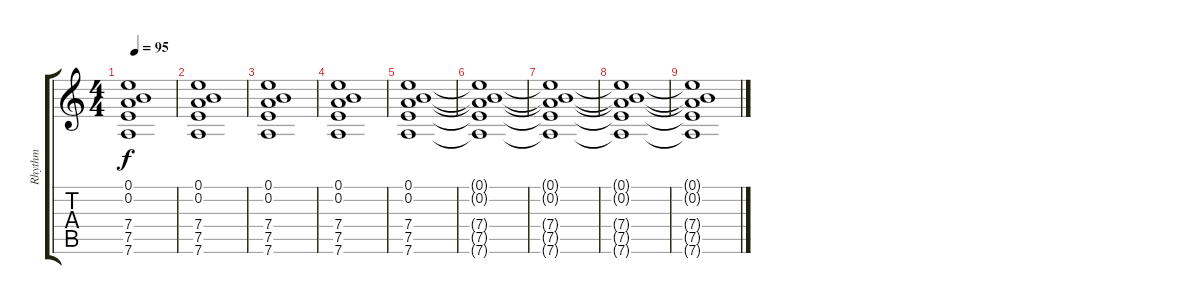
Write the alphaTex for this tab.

\track ("Rhythm" "Rhythm") {instrument overdrivenguitar}
\staff {score tabs}
\tuning (E4 B3 G3 D3 A2 D2) {hide}
\ts (4 4)
\tempo 95
\clef g2
\ks c
(0.1 0.2 7.4 7.5 7.6).1{dy f} |
(0.1 0.2 7.4 7.5 7.6).1 |
(0.1 0.2 7.4 7.5 7.6).1 |
(0.1 0.2 7.4 7.5 7.6).1 |
(0.1 0.2 7.4 7.5 7.6).1 |
(0.1{t} 0.2{t} 7.4{t} 7.5{t} 7.6{t}).1 |
(0.1{t} 0.2{t} 7.4{t} 7.5{t} 7.6{t}).1 |
(0.1{t} 0.2{t} 7.4{t} 7.5{t} 7.6{t}).1 |
(0.1{t} 0.2{t} 7.4{t} 7.5{t} 7.6{t}).1
